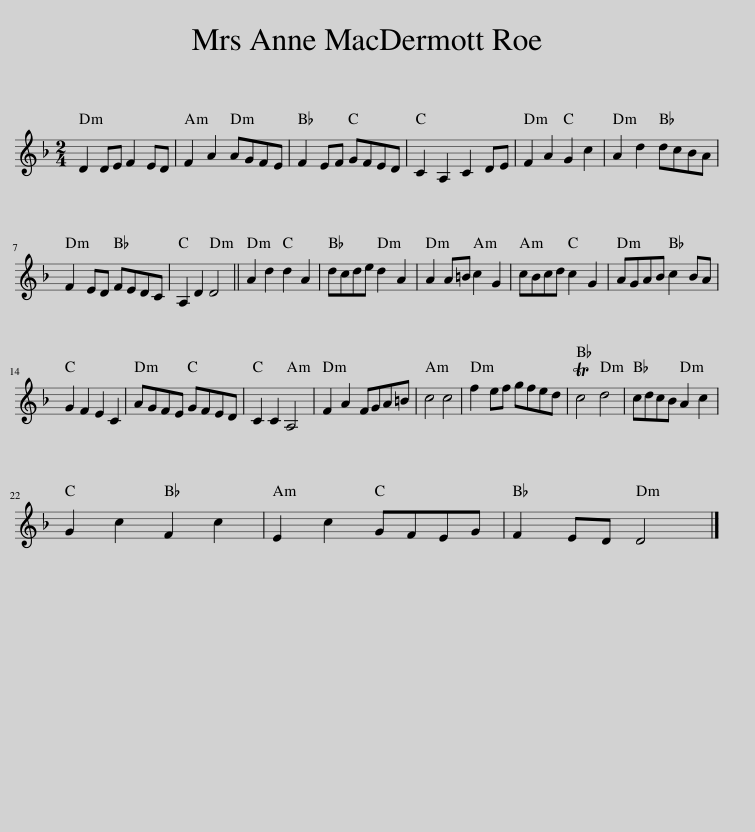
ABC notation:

X:1
L:1/8
M:2/4
I:linebreak $
K:Dmin
V:1 treble
V:1
 D2 DE F2 ED | F2 A2 AGFE | F2 EF GFED | C2 A,2 C2 DE | F2 A2 G2 c2 | %5
 A2 d2 dcBA |$ F2 ED FEDC | A,2 D2 D4 || A2 d2 d2 A2 | dcde d2 A2 | %10
 A2 A=B c2 G2 | cBcd c2 G2 | AGAB c2 BA |$ G2 F2 E2 C2 | AGFE GFED | %15
 C2 C2 A,4 | F2 A2 FGA=B | c4 c4 | f2 ef gfed | Tc4 d4 | %20
 cdcB A2 c2 |$ G2 c2 F2 c2 | E2 c2 GFEG | F2 ED D4 |] %24
